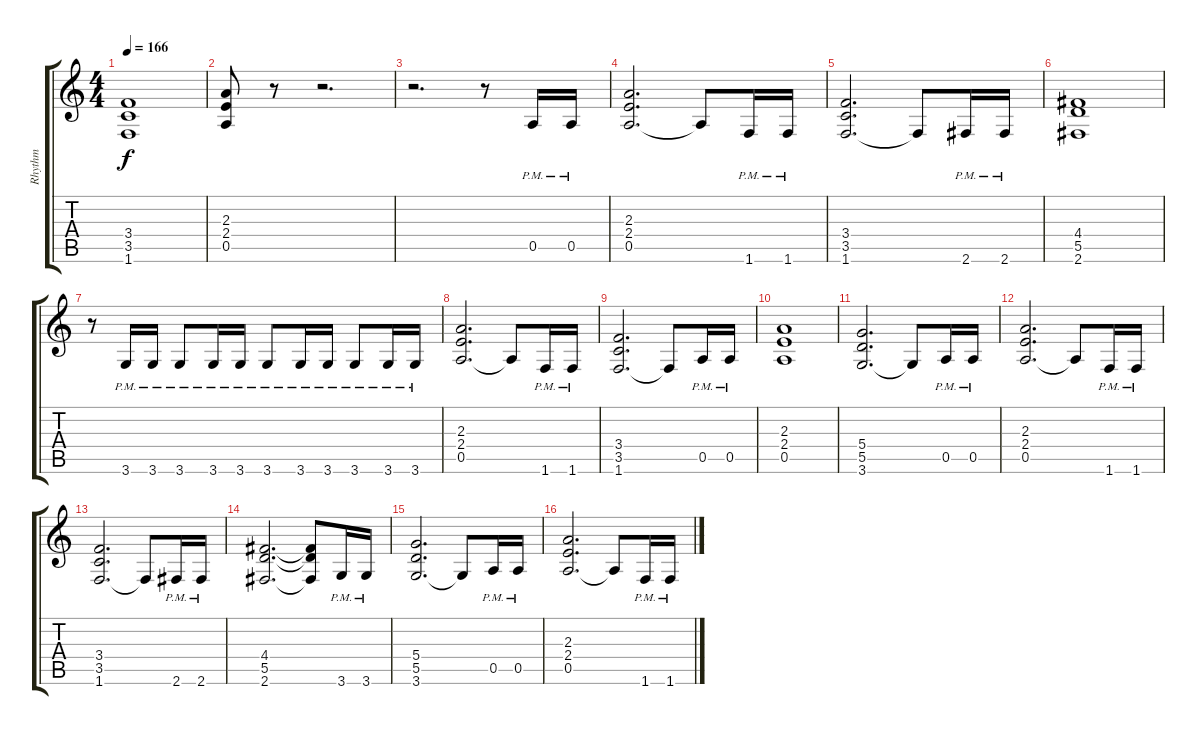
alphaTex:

\track ("Rhythm" "Rhythm") {instrument overdrivenguitar}
\staff {score tabs}
\tuning (E4 B3 G3 D3 A2 E2) {hide}
\ts (4 4)
\tempo 166
\clef g2
\ks c
(3.4 3.5 1.6).1{dy f} |
(2.3 2.4 0.5).8 r.8 r.2{d} |
r.2{d} r.8 0.5{pm}.16 0.5{pm}.16 |
(2.3 2.4 0.5).2{d} 0.5{t}.8 1.6{pm}.16 1.6{pm}.16 |
(3.4 3.5 1.6).2{d} 1.6{t}.8 2.6{pm}.16 2.6{pm}.16 |
(4.4 5.5 2.6).1 |
r.8 3.6{pm}.16 3.6{pm}.16 3.6{pm}.8 3.6{pm}.16 3.6{pm}.16 3.6{pm}.8 3.6{pm}.16 3.6{pm}.16 3.6{pm}.8 3.6{pm}.16 3.6{pm}.16 |
(2.3 2.4 0.5).2{d} 0.5{t}.8 1.6{pm}.16 1.6{pm}.16 |
(3.4 3.5 1.6).2{d} 1.6{t}.8 0.5{pm}.16 0.5{pm}.16 |
(2.3 2.4 0.5).1 |
(5.4 5.5 3.6).2{d} 3.6{t}.8 0.5{pm}.16 0.5{pm}.16 |
(2.3 2.4 0.5).2{d} 0.5{t}.8 1.6{pm}.16 1.6{pm}.16 |
(3.4 3.5 1.6).2{d} 1.6{t}.8 2.6{pm}.16 2.6{pm}.16 |
(4.4 5.5 2.6).2{d} (4.4{t} 5.5{t} 2.6{t}).8 3.6{pm}.16 3.6{pm}.16 |
(5.4 5.5 3.6).2{d} 3.6{t}.8 0.5{pm}.16 0.5{pm}.16 |
(2.3 2.4 0.5).2{d} 0.5{t}.8 1.6{pm}.16 1.6{pm}.16
